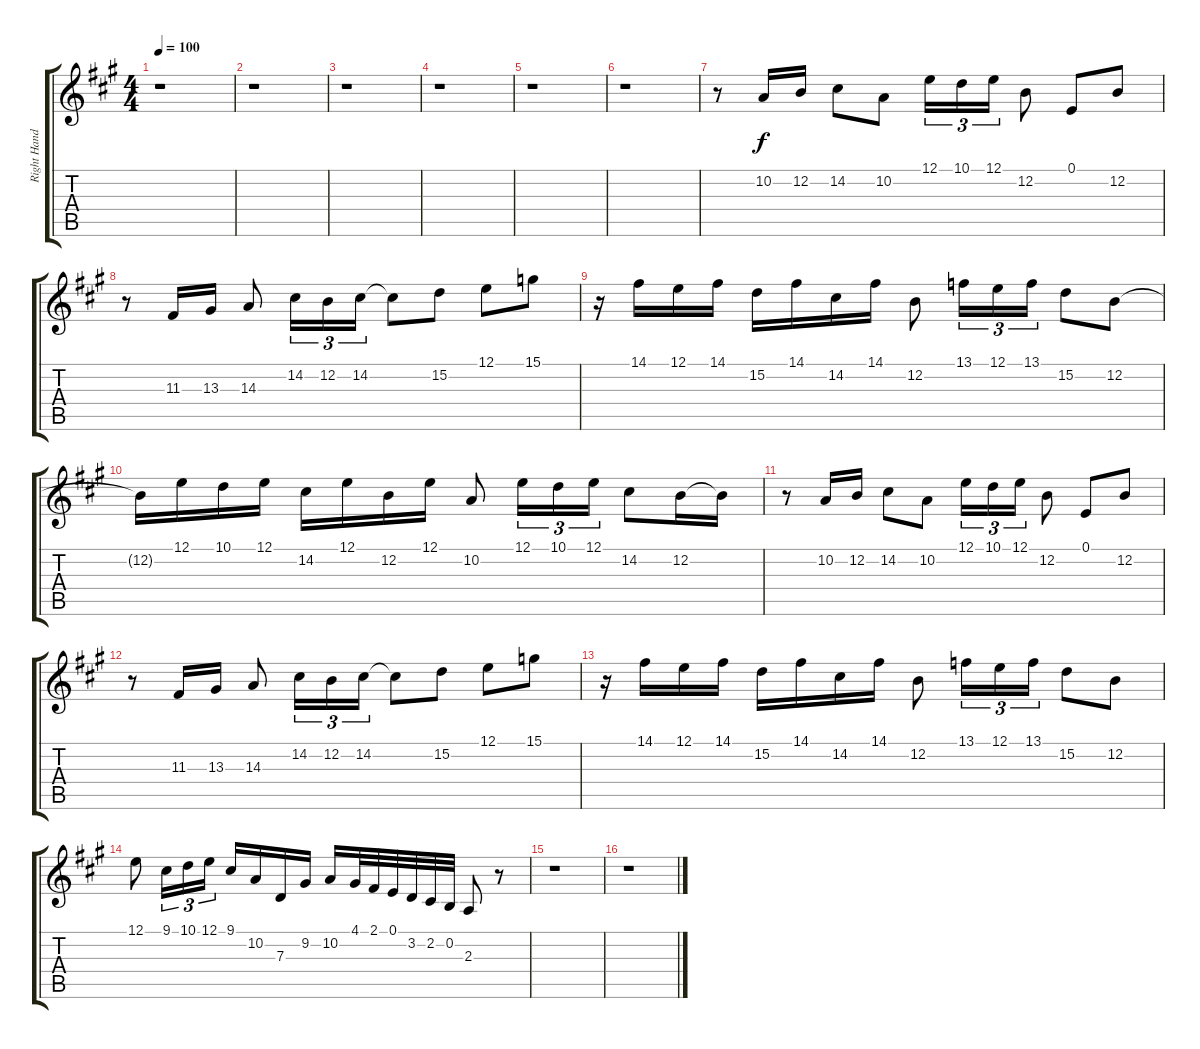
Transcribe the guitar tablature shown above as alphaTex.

\track ("Right Hand" "Right Hand") {instrument harpsichord}
\staff {score tabs}
\tuning (E4 B3 G3 D3 A2 E2) {hide}
\ts (4 4)
\tempo 100
\clef g2
\ks a
r.1{dy f} |
r.1 |
r.1 |
r.1 |
r.1 |
r.1 |
r.8 10.2.16 12.2.16 14.2.8 10.2.8 12.1.16{tu (3 2)} 10.1.16{tu (3 2)} 12.1.16{tu (3 2)} 12.2.8 0.1.8 12.2.8 |
r.8 11.3.16 13.3.16 14.3.8 14.2.16{tu (3 2)} 12.2.16{tu (3 2)} 14.2.16{tu (3 2)} 14.2{t}.8 15.2.8 12.1.8 15.1.8 |
r.16 14.1.16 12.1.16 14.1.16 15.2.16 14.1.16 14.2.16 14.1.16 12.2.8 13.1.16{tu (3 2)} 12.1.16{tu (3 2)} 13.1.16{tu (3 2)} 15.2.8 12.2.8 |
12.2{t}.16 12.1.16 10.1.16 12.1.16 14.2.16 12.1.16 12.2.16 12.1.16 10.2.8 12.1.16{tu (3 2)} 10.1.16{tu (3 2)} 12.1.16{tu (3 2)} 14.2.8 12.2.16 12.2{t}.16 |
r.8 10.2.16 12.2.16 14.2.8 10.2.8 12.1.16{tu (3 2)} 10.1.16{tu (3 2)} 12.1.16{tu (3 2)} 12.2.8 0.1.8 12.2.8 |
r.8 11.3.16 13.3.16 14.3.8 14.2.16{tu (3 2)} 12.2.16{tu (3 2)} 14.2.16{tu (3 2)} 14.2{t}.8 15.2.8 12.1.8 15.1.8 |
r.16 14.1.16 12.1.16 14.1.16 15.2.16 14.1.16 14.2.16 14.1.16 12.2.8 13.1.16{tu (3 2)} 12.1.16{tu (3 2)} 13.1.16{tu (3 2)} 15.2.8 12.2.8 |
12.1.8 9.1.16{tu (3 2)} 10.1.16{tu (3 2)} 12.1.16{tu (3 2)} 9.1.16 10.2.16 7.3.16 9.2.16 10.2.16 4.1.32 2.1.32 0.1.32 3.2.32 2.2.32 0.2.32 2.3.8 r.8 |
r.1 |
r.1
